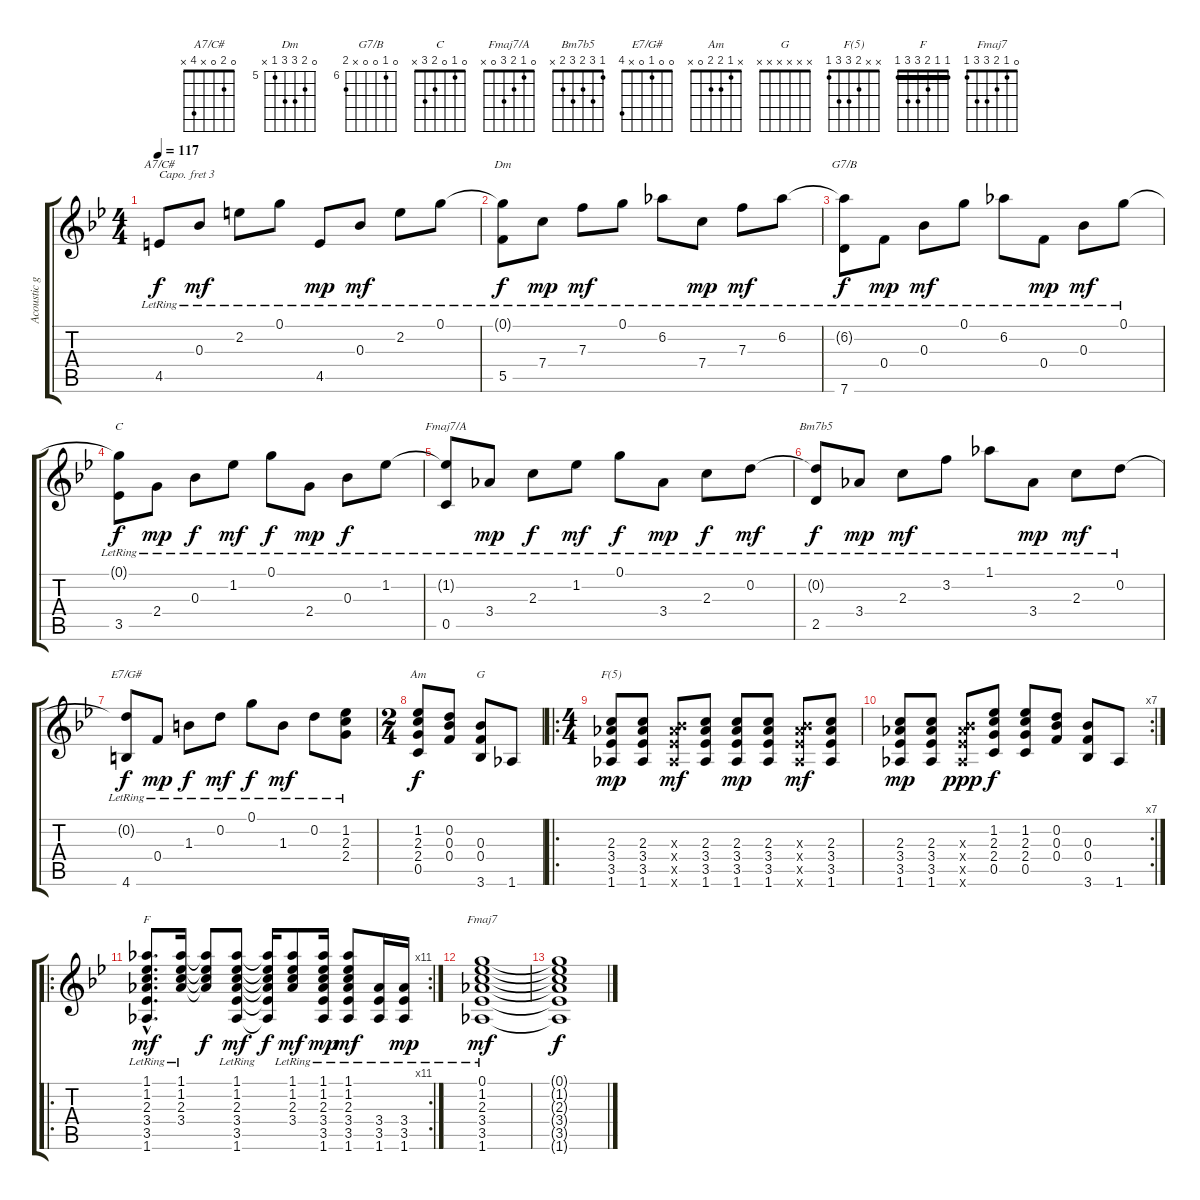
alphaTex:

\track ("Acoustic guitar TAB by guytarist@hotmail" "Acoustic g") {instrument acousticguitarnylon}
\staff {score tabs}
\capo 3
\tuning (E4 B3 G3 D3 A2 E2) {hide}
\chord ("A7/C#" 0 2 0 x 4 x)
\chord ("Dm" 0 6 7 7 5 x) {firstfret 5}
\chord ("G7/B" 0 6 0 0 x 7) {firstfret 6}
\chord ("C" 0 1 0 2 3 x)
\chord ("Fmaj7/A" 0 1 2 3 0 x)
\chord ("Bm7b5" 1 3 2 3 2 x)
\chord ("E7/G#" 0 0 1 0 x 4)
\chord ("Am" x 1 2 2 0 x)
\chord ("G" x x x x x x)
\chord ("F(5)" x x 2 3 3 1)
\chord ("F" 1 1 2 3 3 1) {barre 1}
\chord ("Fmaj7" 0 1 2 3 3 1)
\ts (4 4)
\tempo 117
\clef g2
\ks gminor
4.5{lr}.8{ch "A7/C#" dy f} 0.3{lr}.8{dy mf} 2.2{lr}.8 0.1{lr}.8 4.5{lr}.8{dy mp} 0.3{lr}.8{dy mf} 2.2{lr}.8 0.1{lr}.8 |
(0.1{t} 5.5{lr}).8{ch "Dm" dy f} 7.4{lr}.8{dy mp} 7.3{lr}.8{dy mf} 0.1{lr}.8 6.2{lr}.8 7.4{lr}.8{dy mp} 7.3{lr}.8{dy mf} 6.2{lr}.8 |
(6.2{t} 7.6{lr}).8{ch "G7/B" dy f} 0.4{lr}.8{dy mp} 0.3{lr}.8{dy mf} 0.1{lr}.8 6.2{lr}.8 0.4{lr}.8{dy mp} 0.3{lr}.8{dy mf} 0.1{lr}.8 |
(0.1{t} 3.5{lr}).8{ch "C" dy f} 2.4{lr}.8{dy mp} 0.3{lr}.8{dy f} 1.2{lr}.8{dy mf} 0.1{lr}.8{dy f} 2.4{lr}.8{dy mp} 0.3{lr}.8{dy f} 1.2{lr}.8 |
(1.2{t} 0.5{lr}).8{ch "Fmaj7/A"} 3.4{lr}.8{dy mp} 2.3{lr}.8{dy f} 1.2{lr}.8{dy mf} 0.1{lr}.8{dy f} 3.4{lr}.8{dy mp} 2.3{lr}.8{dy f} 0.2{lr}.8{dy mf} |
(0.2{t} 2.5{lr}).8{ch "Bm7b5" dy f} 3.4{lr}.8{dy mp} 2.3{lr}.8{dy mf} 3.2{lr}.8 1.1{lr}.8 3.4{lr}.8{dy mp} 2.3{lr}.8{dy mf} 0.2{lr}.8 |
(0.2{t} 4.6{lr}).8{ch "E7/G#" dy f} 0.4{lr}.8{dy mp} 1.3{lr}.8{dy f} 0.2{lr}.8{dy mf} 0.1{lr}.8{dy f} 1.3{lr}.8{dy mf} 0.2{lr}.8 (1.2{lr} 2.3 2.4).8 |
\ts (2 4)
(1.2 2.3 2.4 0.5).8{ch "Am" dy f} (0.2 0.3 0.4).8 (0.3 0.4 3.6).8{ch "G"} 1.6.8 |
\ro
\ts (4 4)
(2.3 3.4 3.5 1.6).8{ch "F(5)" dy mp} (2.3 3.4 3.5 1.6).8 (0.3{x} 3.4{x} 3.5{x} 1.6{x}).8{dy mf} (2.3 3.4 3.5 1.6).8 (2.3 3.4 3.5 1.6).8{dy mp} (2.3 3.4 3.5 1.6).8 (0.3{x} 3.4{x} 3.5{x} 1.6{x}).8{dy mf} (2.3 3.4 3.5 1.6).8 |
\rc 7
(2.3 3.4 3.5 1.6).8{dy mp} (2.3 3.4 3.5 1.6).8 (0.3{x} 3.4{x} 3.5{x} 1.6{x}).8{dy ppp} (1.2 2.3 2.4 0.5).8{dy f} (1.2 2.3 2.4 0.5).8 (0.2 0.3 0.4).8 (0.3 0.4 3.6).8 1.6.8 |
\ro
\rc 11
(1.1{hac lr} 1.2{hac lr} 2.3{hac lr} 3.4{hac lr} 3.5{hac lr} 1.6{hac lr}).8{d ch "F" dy mf} (1.1{lr} 1.2{lr} 2.3{lr} 3.4{lr}).16 (1.1{t} 1.2{t} 2.3{t} 3.4{t}).8{dy f} (1.1{lr} 1.2{lr} 2.3{lr} 3.4{lr} 3.5{lr} 1.6{lr}).8{dy mf} (1.1{t} 1.2{t} 2.3{t} 3.4{t} 3.5{t} 1.6{t}).16{dy f} (1.1{lr} 1.2{lr} 2.3{lr} 3.4{lr}).8{dy mf} (1.1{lr} 1.2{lr} 2.3{lr} 3.4{lr} 3.5{lr} 1.6{lr}).16{dy mp} (1.1{lr} 1.2{lr} 2.3{lr} 3.4{lr} 3.5{lr} 1.6{lr}).8{dy mf} (3.4 3.5{lr} 1.6{lr}).16 (3.4 3.5{lr} 1.6{lr}).16{dy mp} |
(0.1{lr} 1.2{lr} 2.3{lr} 3.4{lr} 3.5{lr} 1.6{lr}).1{ch "Fmaj7" dy mf} |
(0.1{t} 1.2{t} 2.3{t} 3.4{t} 3.5{t} 1.6{t}).1{dy f}
